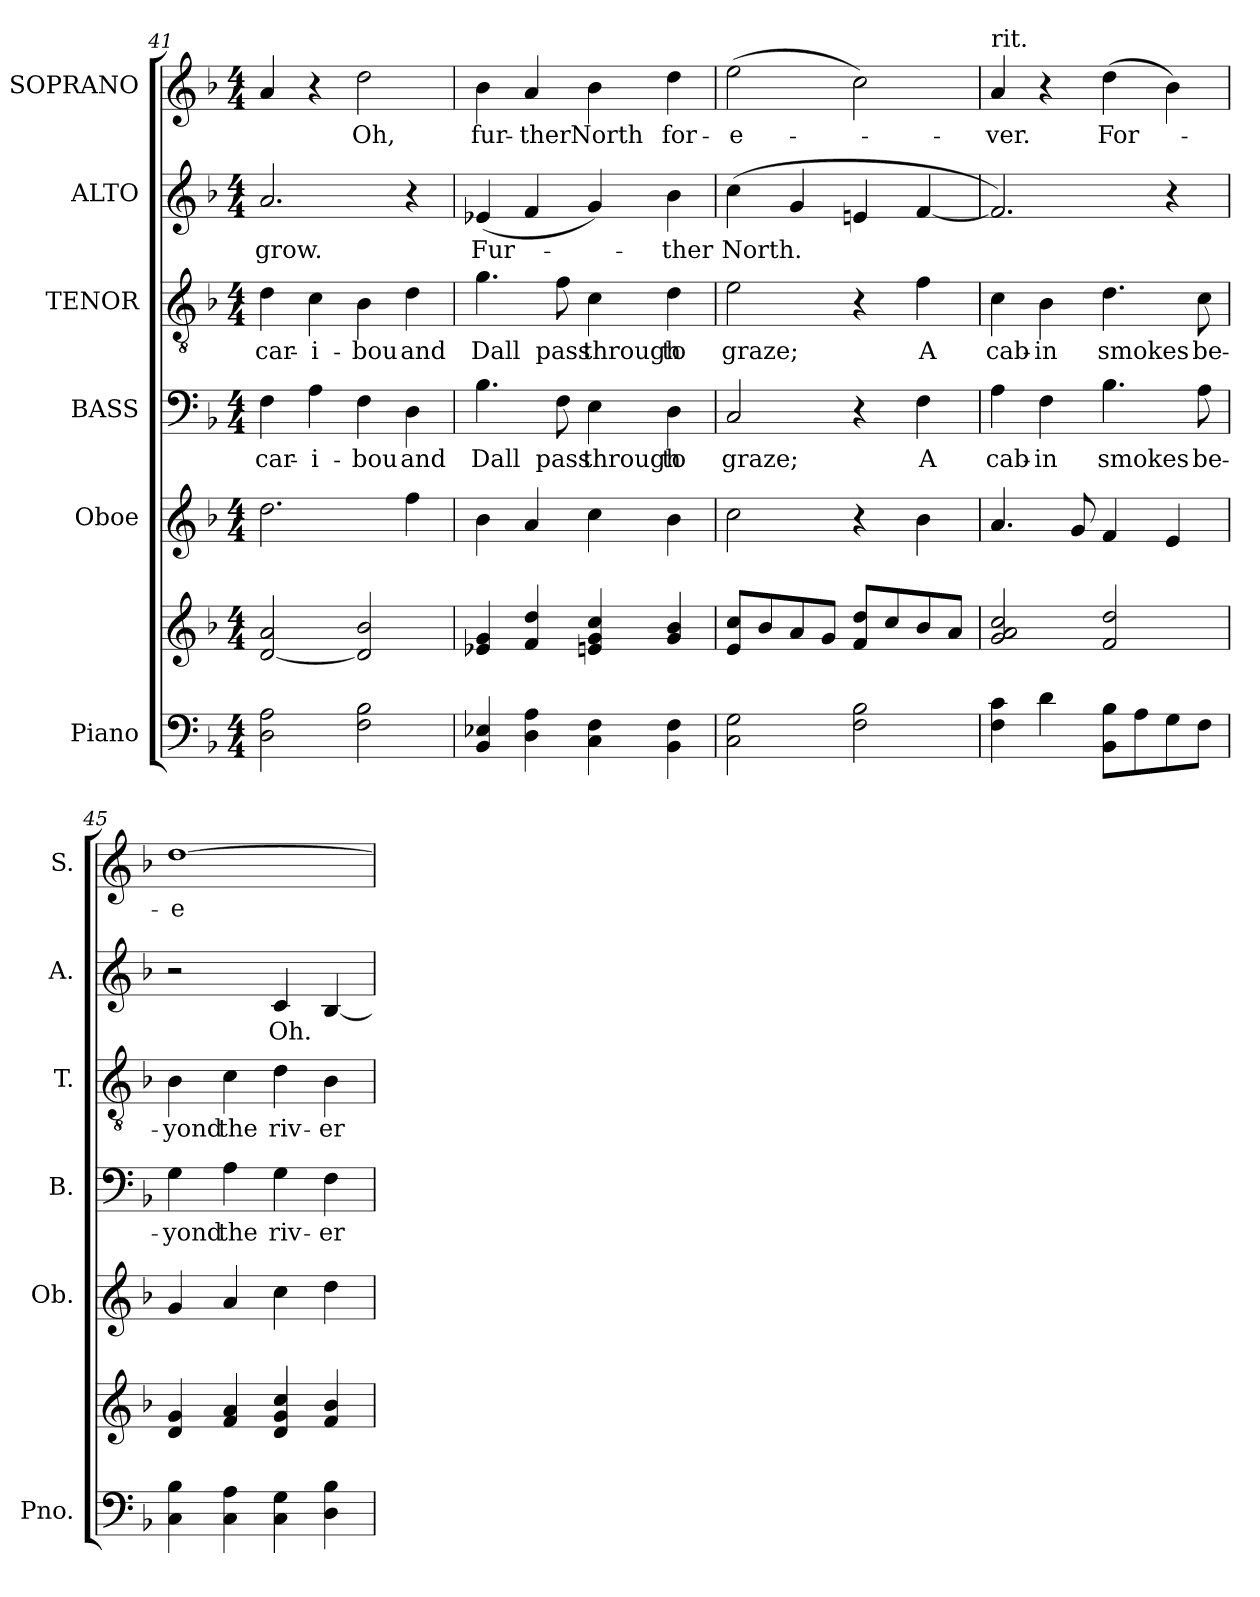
**kern	**kern	**kern	**kern	**text	**kern	**text	**kern	**text	**kern	**text
*part6	*part6	*part5	*part4	*part4	*part3	*part3	*part2	*part2	*part1	*part1
*staff7	*staff6	*staff5	*staff4	*staff4	*staff3	*staff3	*staff2	*staff2	*staff1	*staff1
*I"Piano	*	*I"Oboe	*I"BASS	*	*I"TENOR	*	*I"ALTO	*	*I"SOPRANO	*
*I'Pno.	*	*I'Ob.	*I'B.	*	*I'T.	*	*I'A.	*	*I'S.	*
*clefF4	*clefG2	*clefG2	*clefF4	*	*clefGv2	*	*clefG2	*	*clefG2	*
*	*	*	*	*	*ITrd7c12	*	*	*	*	*
*k[b-]	*k[b-]	*k[b-]	*k[b-]	*	*k[b-]	*	*k[b-]	*	*k[b-]	*
*F:	*F:	*F:	*F:	*	*F:	*	*F:	*	*F:	*
*M4/4	*M4/4	*M4/4	*M4/4	*	*M4/4	*	*M4/4	*	*M4/4	*
=41	=41	=41	=41	=41	=41	=41	=41	=41	=41	=41
!	!	!	!	!LO:LY:b:color=#000000	!	!	!	!	!	!
!	!	!	!	!	!	!LO:LY:b:color=#000000	!	!	!	!
!	!	!	!	!	!	!	!	!LO:LY:b:color=#000000	!	!
2Di\ 2Ai	[<2di/ 2ai	2.ddi\	4Fi\	car-	4Di\	car-	2.ai/	grow.	4ai/	.
!	!	!	!	!LO:LY:b:color=#000000	!	!	!	!	!	!
!	!	!	!	!	!	!LO:LY:b:color=#000000	!	!	!	!
.	.	.	4Ai\	-i-	4Ci\	-i-	.	.	4r	.
!	!	!	!	!LO:LY:b:color=#000000	!	!	!	!	!	!
!	!	!	!	!	!	!LO:LY:b:color=#000000	!	!	!	!
!	!	!	!	!	!	!	!	!	!	!LO:LY:b:color=#000000
2Fi\ 2B-i	2di/] 2b-i	.	4Fi\	-bou	4BB-i\	-bou	.	.	2ddi\	Oh,
!	!	!	!	!LO:LY:b:color=#000000	!	!	!	!	!	!
!	!	!	!	!	!	!LO:LY:b:color=#000000	!	!	!	!
.	.	4ffi\	4Di\	and	4Di\	and	4r	.	.	.
=42	=42	=42	=42	=42	=42	=42	=42	=42	=42	=42
!	!	!	!	!LO:LY:b:color=#000000	!	!	!	!	!	!
!	!	!	!	!	!	!LO:LY:b:color=#000000	!	!	!	!
!	!	!	!	!	!	!	!	!LO:LY:b:color=#000000	!	!
!	!	!	!	!	!	!	!	!	!	!LO:LY:b:color=#000000
4BB-i/ 4E-Xi	4e-Xi/ 4gi	4b-i\	4.B-i\	Dall	4.Gi\	Dall	(4e-Xi/	Fur-	4b-i\	fur-
!	!	!	!	!	!	!	!	!	!	!LO:LY:b:color=#000000
4Di\ 4Ai	4fi/ 4ddi	4ai/	.	.	.	.	4fi/	.	4ai/	-ther
!	!	!	!	!LO:LY:b:color=#000000	!	!	!	!	!	!
!	!	!	!	!	!	!LO:LY:b:color=#000000	!	!	!	!
.	.	.	8Fi\	pass	8Fi\	pass	.	.	.	.
!	!	!	!	!LO:LY:b:color=#000000	!	!	!	!	!	!
!	!	!	!	!	!	!LO:LY:b:color=#000000	!	!	!	!
!	!	!	!	!	!	!	!	!	!	!LO:LY:b:color=#000000
4Ci\ 4Fi	4eni/ 4gi 4cci	4cci\	4Ei\	through	4Ci\	through	4gi/)	.	4b-i\	North
!	!	!	!	!LO:LY:b:color=#000000	!	!	!	!	!	!
!	!	!	!	!	!	!LO:LY:b:color=#000000	!	!	!	!
!	!	!	!	!	!	!	!	!LO:LY:b:color=#000000	!	!
!	!	!	!	!	!	!	!	!	!	!LO:LY:b:color=#000000
4BB-i\ 4Fi	4gi/ 4b-i	4b-i\	4Di\	to	4Di\	to	4b-i\	-ther	4ddi\	for-
=43	=43	=43	=43	=43	=43	=43	=43	=43	=43	=43
!	!	!	!	!LO:LY:b:color=#000000	!	!	!	!	!	!
!	!	!	!	!	!	!LO:LY:b:color=#000000	!	!	!	!
!	!	!	!	!	!	!	!	!LO:LY:b:color=#000000	!	!
!	!	!	!	!	!	!	!	!	!	!LO:LY:b:color=#000000
2Ci\ 2Gi	8ei/ 8cciL	2cci\	2Ci/	graze;	2Ei\	graze;	(4cci\	North.	(2eei\	-e-
.	8b-i/	.	.	.	.	.	.	.	.	.
.	8ai/	.	.	.	.	.	4gi/	.	.	.
.	8gi/J	.	.	.	.	.	.	.	.	.
2Fi\ 2B-i	8fi/ 8ddiL	4r	4r	.	4r	.	4eni/	.	2cci\)	.
.	8cci/	.	.	.	.	.	.	.	.	.
!	!	!	!	!LO:LY:b:color=#000000	!	!	!	!	!	!
!	!	!	!	!	!	!LO:LY:b:color=#000000	!	!	!	!
.	8b-i/	4b-i\	4Fi\	A	4Fi\	A	[<4fi/	.	.	.
.	8ai/J	.	.	.	.	.	.	.	.	.
=44	=44	=44	=44	=44	=44	=44	=44	=44	=44	=44
!	!	!	!	!LO:LY:b:color=#000000	!	!	!	!	!	!
!	!	!	!	!	!	!LO:LY:b:color=#000000	!	!	!	!
!	!	!	!	!	!	!	!	!	!LO:TX:t=rit.	!
!	!	!	!	!	!	!	!	!	!	!LO:LY:b:color=#000000
4Fi\ 4ci	2gi/ 2ai 2cci	4.ai/	4Ai\	cab-	4Ci\	cab-	2.fi/])	.	4ai/	-ver.
!	!	!	!	!LO:LY:b:color=#000000	!	!	!	!	!	!
!	!	!	!	!	!	!LO:LY:b:color=#000000	!	!	!	!
4di\	.	.	4Fi\	-in	4BB-i\	-in	.	.	4r	.
.	.	8gi/	.	.	.	.	.	.	.	.
!	!	!	!	!LO:LY:b:color=#000000	!	!	!	!	!	!
!	!	!	!	!	!	!LO:LY:b:color=#000000	!	!	!	!
!	!	!	!	!	!	!	!	!	!	!LO:LY:b:color=#000000
8BB-i\ 8B-iL	2fi/ 2ddi	4fi/	4.B-i\	smokes	4.Di\	smokes	.	.	(4ddi\	For-
8Ai\	.	.	.	.	.	.	.	.	.	.
8Gi\	.	4ei/	.	.	.	.	4r	.	4b-i\)	.
!	!	!	!	!LO:LY:b:color=#000000	!	!	!	!	!	!
!	!	!	!	!	!	!LO:LY:b:color=#000000	!	!	!	!
8Fi\J	.	.	8Ai\	be-	8Ci\	be-	.	.	.	.
=45	=45	=45	=45	=45	=45	=45	=45	=45	=45	=45
!	!	!	!	!LO:LY:b:color=#000000	!	!	!	!	!	!
!	!	!	!	!	!	!LO:LY:b:color=#000000	!	!	!	!
!	!	!	!	!	!	!	!	!	!	!LO:LY:b:color=#000000
4Ci\ 4B-i	4di/ 4gi	4gi/	4Gi\	-yond	4BB-i\	-yond	2r	.	[>1ddi	-e-
!	!	!	!	!LO:LY:b:color=#000000	!	!	!	!	!	!
!	!	!	!	!	!	!LO:LY:b:color=#000000	!	!	!	!
4Ci\ 4Ai	4fi/ 4ai	4ai/	4Ai\	the	4Ci\	the	.	.	.	.
!	!	!	!	!LO:LY:b:color=#000000	!	!	!	!	!	!
!	!	!	!	!	!	!LO:LY:b:color=#000000	!	!	!	!
!	!	!	!	!	!	!	!	!LO:LY:b:color=#000000	!	!
4Ci\ 4Gi	4di/ 4gi 4cci	4cci\	4Gi\	riv-	4Di\	riv-	4ci/	Oh.	.	.
!	!	!	!	!LO:LY:b:color=#000000	!	!	!	!	!	!
!	!	!	!	!	!	!LO:LY:b:color=#000000	!	!	!	!
4Di\ 4B-i	4fi/ 4b-i	4ddi\	4Fi\	-er	4BB-i\	-er	[<4B-i/	.	.	.
=	=	=	=	=	=	=	=	=	=	=
*-	*-	*-	*-	*-	*-	*-	*-	*-	*-	*-
